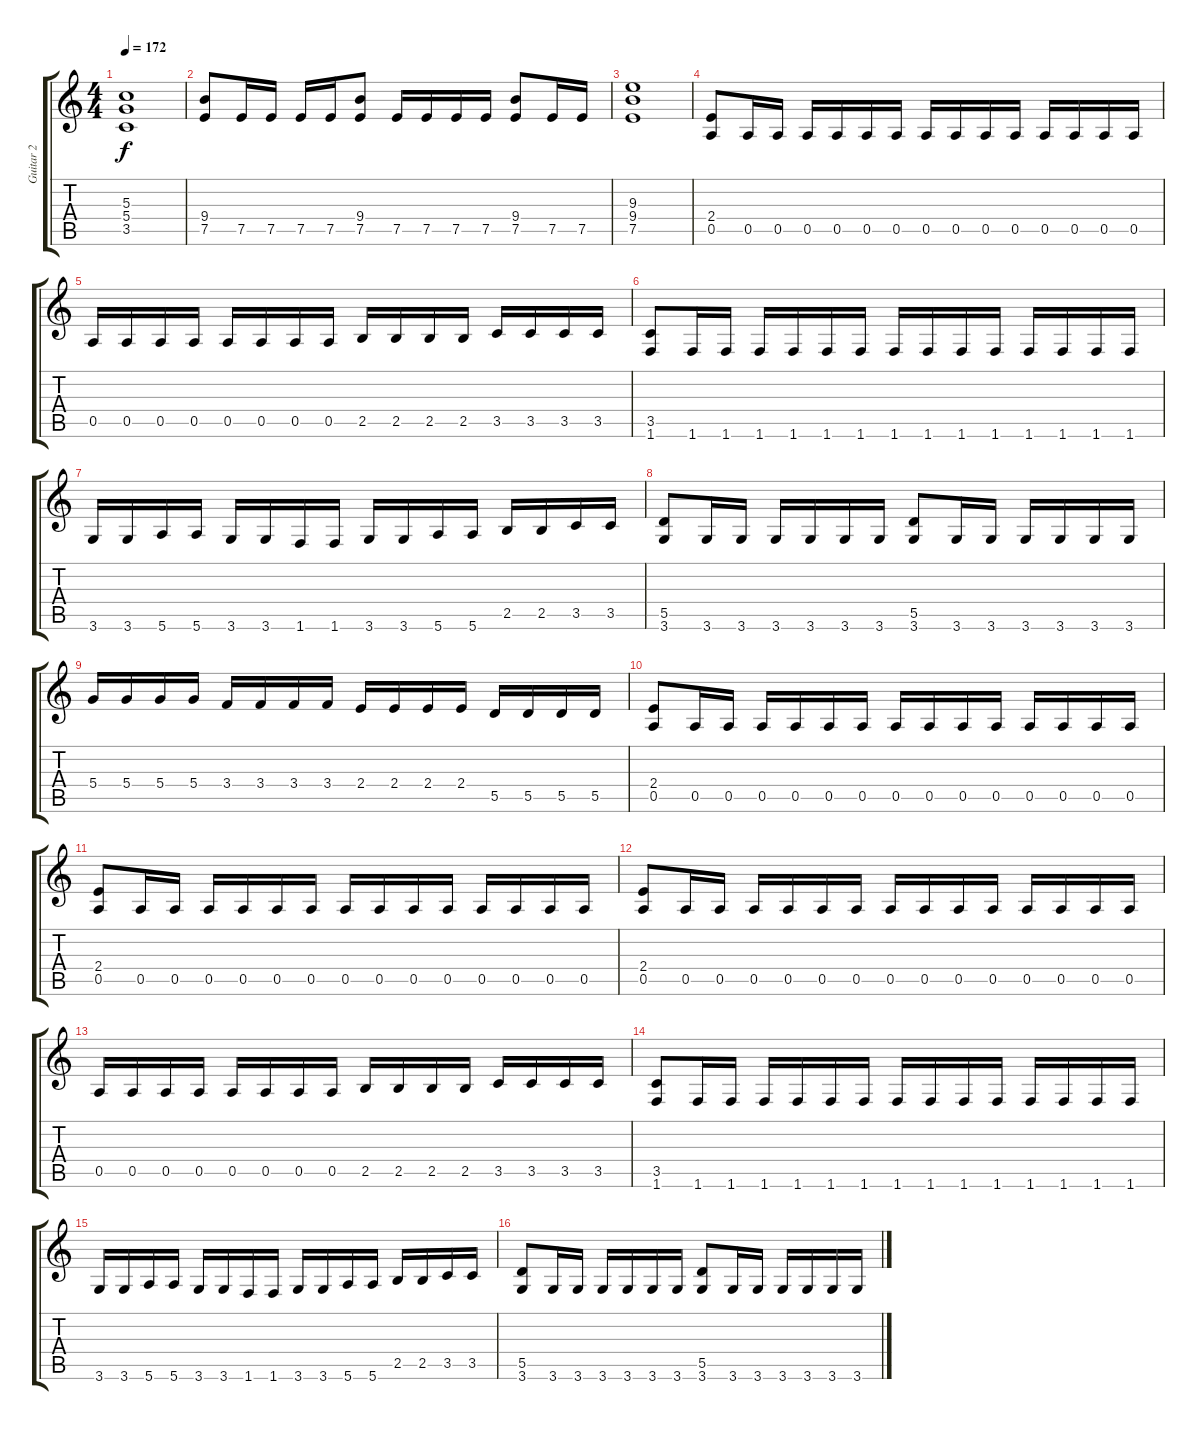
\track ("Guitar 2" "Guitar 2") {instrument distortionguitar}
\staff {score tabs}
\tuning (E4 B3 G3 D3 A2 E2) {hide}
\ts (4 4)
\tempo 172
\clef g2
\ks c
(5.3 5.4 3.5).1{dy f} |
(9.4 7.5).8 7.5.16 7.5.16 7.5.16 7.5.16 (9.4 7.5).8 7.5.16 7.5.16 7.5.16 7.5.16 (9.4 7.5).8 7.5.16 7.5.16 |
(9.3 9.4 7.5).1 |
\section ("" "")
(2.4 0.5).8 0.5.16 0.5.16 0.5.16 0.5.16 0.5.16 0.5.16 0.5.16 0.5.16 0.5.16 0.5.16 0.5.16 0.5.16 0.5.16 0.5.16 |
0.5.16 0.5.16 0.5.16 0.5.16 0.5.16 0.5.16 0.5.16 0.5.16 2.5.16 2.5.16 2.5.16 2.5.16 3.5.16 3.5.16 3.5.16 3.5.16 |
(3.5 1.6).8 1.6.16 1.6.16 1.6.16 1.6.16 1.6.16 1.6.16 1.6.16 1.6.16 1.6.16 1.6.16 1.6.16 1.6.16 1.6.16 1.6.16 |
3.6.16 3.6.16 5.6.16 5.6.16 3.6.16 3.6.16 1.6.16 1.6.16 3.6.16 3.6.16 5.6.16 5.6.16 2.5.16 2.5.16 3.5.16 3.5.16 |
(5.5 3.6).8 3.6.16 3.6.16 3.6.16 3.6.16 3.6.16 3.6.16 (5.5 3.6).8 3.6.16 3.6.16 3.6.16 3.6.16 3.6.16 3.6.16 |
5.4.16 5.4.16 5.4.16 5.4.16 3.4.16 3.4.16 3.4.16 3.4.16 2.4.16 2.4.16 2.4.16 2.4.16 5.5.16 5.5.16 5.5.16 5.5.16 |
(2.4 0.5).8 0.5.16 0.5.16 0.5.16 0.5.16 0.5.16 0.5.16 0.5.16 0.5.16 0.5.16 0.5.16 0.5.16 0.5.16 0.5.16 0.5.16 |
(2.4 0.5).8 0.5.16 0.5.16 0.5.16 0.5.16 0.5.16 0.5.16 0.5.16 0.5.16 0.5.16 0.5.16 0.5.16 0.5.16 0.5.16 0.5.16 |
(2.4 0.5).8 0.5.16 0.5.16 0.5.16 0.5.16 0.5.16 0.5.16 0.5.16 0.5.16 0.5.16 0.5.16 0.5.16 0.5.16 0.5.16 0.5.16 |
0.5.16 0.5.16 0.5.16 0.5.16 0.5.16 0.5.16 0.5.16 0.5.16 2.5.16 2.5.16 2.5.16 2.5.16 3.5.16 3.5.16 3.5.16 3.5.16 |
(3.5 1.6).8 1.6.16 1.6.16 1.6.16 1.6.16 1.6.16 1.6.16 1.6.16 1.6.16 1.6.16 1.6.16 1.6.16 1.6.16 1.6.16 1.6.16 |
3.6.16 3.6.16 5.6.16 5.6.16 3.6.16 3.6.16 1.6.16 1.6.16 3.6.16 3.6.16 5.6.16 5.6.16 2.5.16 2.5.16 3.5.16 3.5.16 |
(5.5 3.6).8 3.6.16 3.6.16 3.6.16 3.6.16 3.6.16 3.6.16 (5.5 3.6).8 3.6.16 3.6.16 3.6.16 3.6.16 3.6.16 3.6.16
